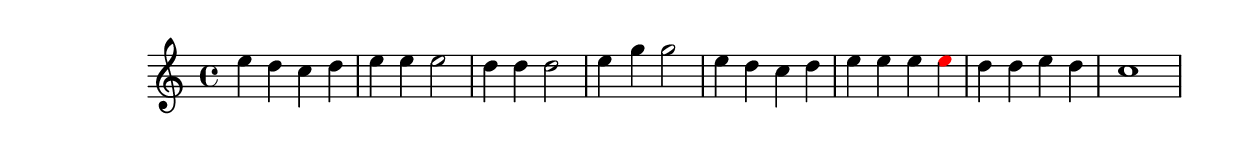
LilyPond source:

\version "2.18.2"
\language "english"

\header {
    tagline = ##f
}

\layout {}

\paper {}

\score {
    \new Staff
    {
        {   % measure
            \time 4/4
            \tweak color #black
            e''4
            \tweak color #black
            d''4
            \tweak color #black
            c''4
            \tweak color #black
            d''4
        }   % measure
        {   % measure
            \tweak color #black
            e''4
            \tweak color #black
            e''4
            \tweak color #black
            e''2
        }   % measure
        {   % measure
            \tweak color #black
            d''4
            \tweak color #black
            d''4
            \tweak color #black
            d''2
        }   % measure
        {   % measure
            \tweak color #black
            e''4
            \tweak color #black
            g''4
            \tweak color #black
            g''2
        }   % measure
        {   % measure
            \tweak color #black
            e''4
            \tweak color #black
            d''4
            \tweak color #black
            c''4
            \tweak color #black
            d''4
        }   % measure
        {   % measure
            \tweak color #black
            e''4
            \tweak color #black
            e''4
            \tweak color #black
            e''4
            \tweak color #red
            e''4
        }   % measure
        {   % measure
            d''4
            d''4
            e''4
            d''4
        }   % measure
        {   % measure
            c''1
        }   % measure
    }
}